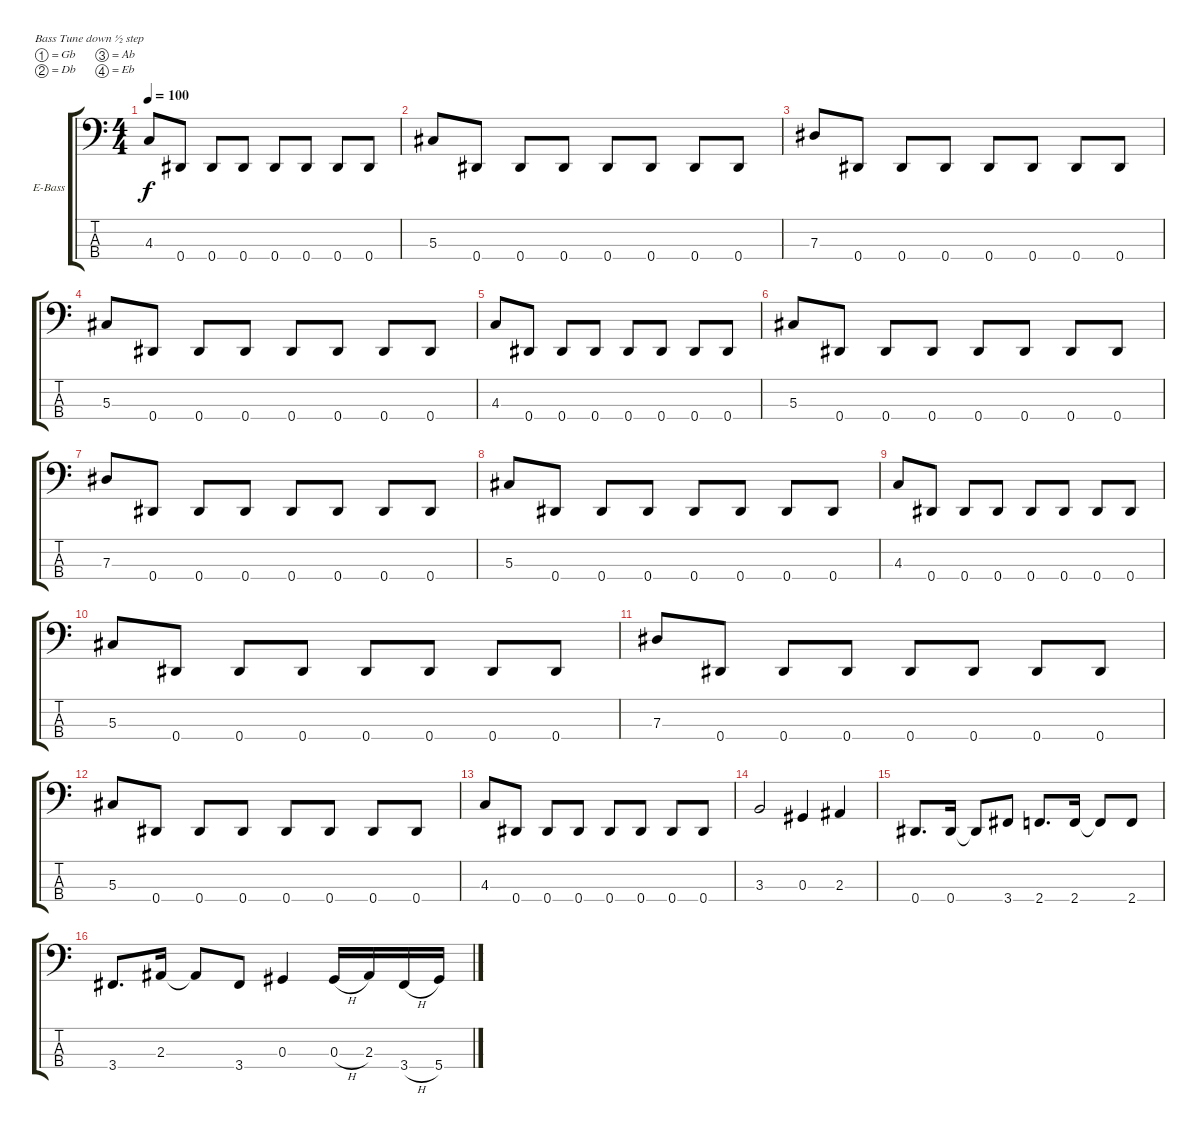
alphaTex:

\defaultSystemsLayout 4
\bracketExtendMode groupsimilarinstruments
\firstSystemTrackNameOrientation horizontal
\otherSystemsTrackNameOrientation horizontal
\track ("David Ellefson " "E-Bass") {instrument electricbassfinger}
\staff {score tabs}
\tuning (Gb2 Db2 Ab1 Eb1)
\ts (4 4)
\tempo 100
\clef f4
\scale
0.333333
\ks c
4.3.8{dy f} 0.4.8 0.4.8 0.4.8 0.4.8 0.4.8 0.4.8 0.4.8 |
\scale
0.333333 5.3.8 0.4.8 0.4.8 0.4.8 0.4.8 0.4.8 0.4.8 0.4.8 |
\scale
0.333333 7.3.8 0.4.8 0.4.8 0.4.8 0.4.8 0.4.8 0.4.8 0.4.8 |
\scale
0.333333 5.3.8 0.4.8 0.4.8 0.4.8 0.4.8 0.4.8 0.4.8 0.4.8 |
\scale
0.333333 4.3.8 0.4.8 0.4.8 0.4.8 0.4.8 0.4.8 0.4.8 0.4.8 |
\scale
0.333333 5.3.8 0.4.8 0.4.8 0.4.8 0.4.8 0.4.8 0.4.8 0.4.8 |
\scale
0.333333 7.3.8 0.4.8 0.4.8 0.4.8 0.4.8 0.4.8 0.4.8 0.4.8 |
\scale
0.333333 5.3.8 0.4.8 0.4.8 0.4.8 0.4.8 0.4.8 0.4.8 0.4.8 |
\scale
0.333333 4.3.8 0.4.8 0.4.8 0.4.8 0.4.8 0.4.8 0.4.8 0.4.8 |
\scale
0.333333 5.3.8 0.4.8 0.4.8 0.4.8 0.4.8 0.4.8 0.4.8 0.4.8 |
\scale
0.333333 7.3.8 0.4.8 0.4.8 0.4.8 0.4.8 0.4.8 0.4.8 0.4.8 |
\scale
0.333333 5.3.8 0.4.8 0.4.8 0.4.8 0.4.8 0.4.8 0.4.8 0.4.8 |
\scale
0.333333 4.3.8 0.4.8 0.4.8 0.4.8 0.4.8 0.4.8 0.4.8 0.4.8 |
\scale
0.333333 3.3.2 0.3.4 2.3.4 |
\scale
0.333333 0.4.8{d} 0.4.16 0.4{t}.8 3.4.8 2.4.8{d} 2.4.16 2.4{t}.8 2.4.8 |
\scale
0.333333 3.4.8{d} 2.3.16 2.3{t}.8 3.4.8 0.3.4 0.3{h}.16 2.3.16 3.4{h}.16 5.4.16
